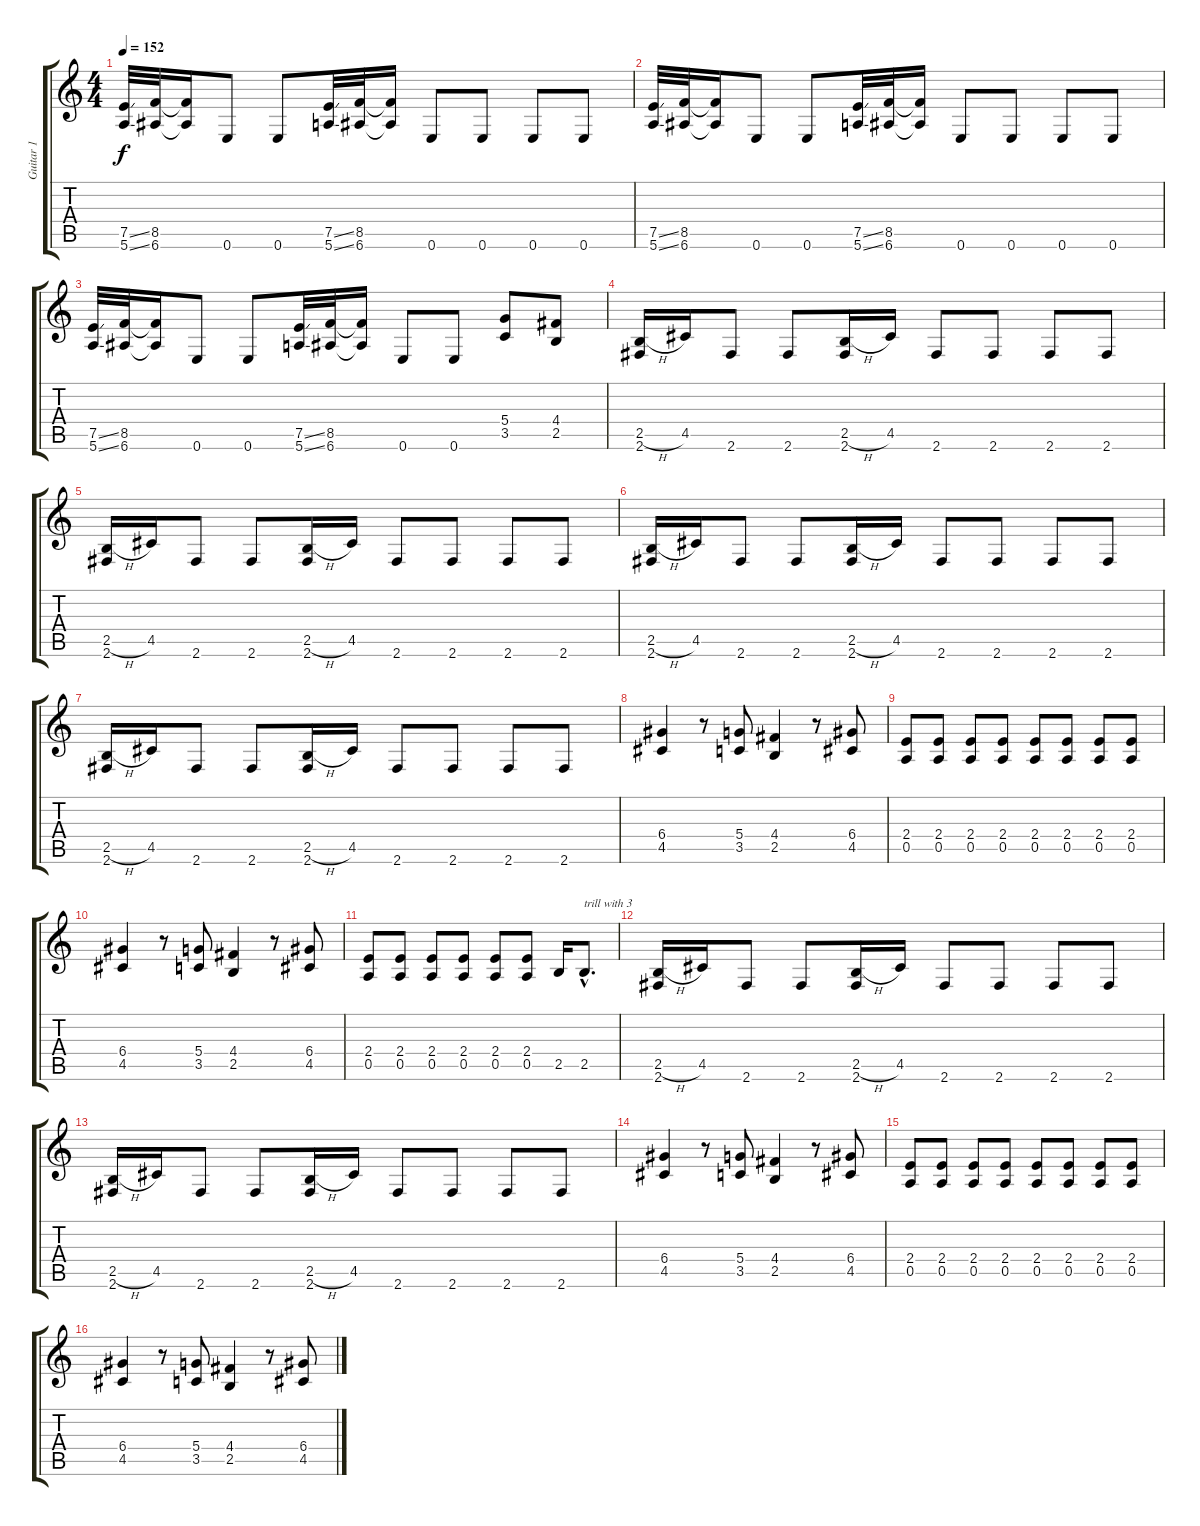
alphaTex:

\track ("Guitar 1" "Guitar 1") {instrument distortionguitar}
\staff {score tabs}
\tuning (E4 B3 G3 D3 A2 E2) {hide}
\ts (4 4)
\tempo 152
\clef g2
\ks c
(7.5{ss} 5.6{ss}).32{dy f} (8.5 6.6).32 (8.5{t} 6.6{t}).16 0.6.8 0.6.8 (7.5{ss} 5.6{ss}).32 (8.5 6.6).32 (8.5{t} 6.6{t}).16 0.6.8 0.6.8 0.6.8 0.6.8 |
(7.5{ss} 5.6{ss}).32 (8.5 6.6).32 (8.5{t} 6.6{t}).16 0.6.8 0.6.8 (7.5{ss} 5.6{ss}).32 (8.5 6.6).32 (8.5{t} 6.6{t}).16 0.6.8 0.6.8 0.6.8 0.6.8 |
(7.5{ss} 5.6{ss}).32 (8.5 6.6).32 (8.5{t} 6.6{t}).16 0.6.8 0.6.8 (7.5{ss} 5.6{ss}).32 (8.5 6.6).32 (8.5{t} 6.6{t}).16 0.6.8 0.6.8 (5.4 3.5).8 (4.4 2.5).8 |
(2.5{h} 2.6).16 4.5.16 2.6.8 2.6.8 (2.5{h} 2.6).16 4.5.16 2.6.8 2.6.8 2.6.8 2.6.8 |
(2.5{h} 2.6).16 4.5.16 2.6.8 2.6.8 (2.5{h} 2.6).16 4.5.16 2.6.8 2.6.8 2.6.8 2.6.8 |
(2.5{h} 2.6).16 4.5.16 2.6.8 2.6.8 (2.5{h} 2.6).16 4.5.16 2.6.8 2.6.8 2.6.8 2.6.8 |
(2.5{h} 2.6).16 4.5.16 2.6.8 2.6.8 (2.5{h} 2.6).16 4.5.16 2.6.8 2.6.8 2.6.8 2.6.8 |
(6.4 4.5).4 r.8 (5.4 3.5).8 (4.4 2.5).4 r.8 (6.4 4.5).8 |
(2.4 0.5).8 (2.4 0.5).8 (2.4 0.5).8 (2.4 0.5).8 (2.4 0.5).8 (2.4 0.5).8 (2.4 0.5).8 (2.4 0.5).8 |
(6.4 4.5).4 r.8 (5.4 3.5).8 (4.4 2.5).4 r.8 (6.4 4.5).8 |
(2.4 0.5).8 (2.4 0.5).8 (2.4 0.5).8 (2.4 0.5).8 (2.4 0.5).8 (2.4 0.5).8 2.5.16 2.5{hac}.8{d txt "trill with 3"} |
(2.5{h} 2.6).16 4.5.16 2.6.8 2.6.8 (2.5{h} 2.6).16 4.5.16 2.6.8 2.6.8 2.6.8 2.6.8 |
(2.5{h} 2.6).16 4.5.16 2.6.8 2.6.8 (2.5{h} 2.6).16 4.5.16 2.6.8 2.6.8 2.6.8 2.6.8 |
(6.4 4.5).4 r.8 (5.4 3.5).8 (4.4 2.5).4 r.8 (6.4 4.5).8 |
(2.4 0.5).8 (2.4 0.5).8 (2.4 0.5).8 (2.4 0.5).8 (2.4 0.5).8 (2.4 0.5).8 (2.4 0.5).8 (2.4 0.5).8 |
(6.4 4.5).4 r.8 (5.4 3.5).8 (4.4 2.5).4 r.8 (6.4 4.5).8
